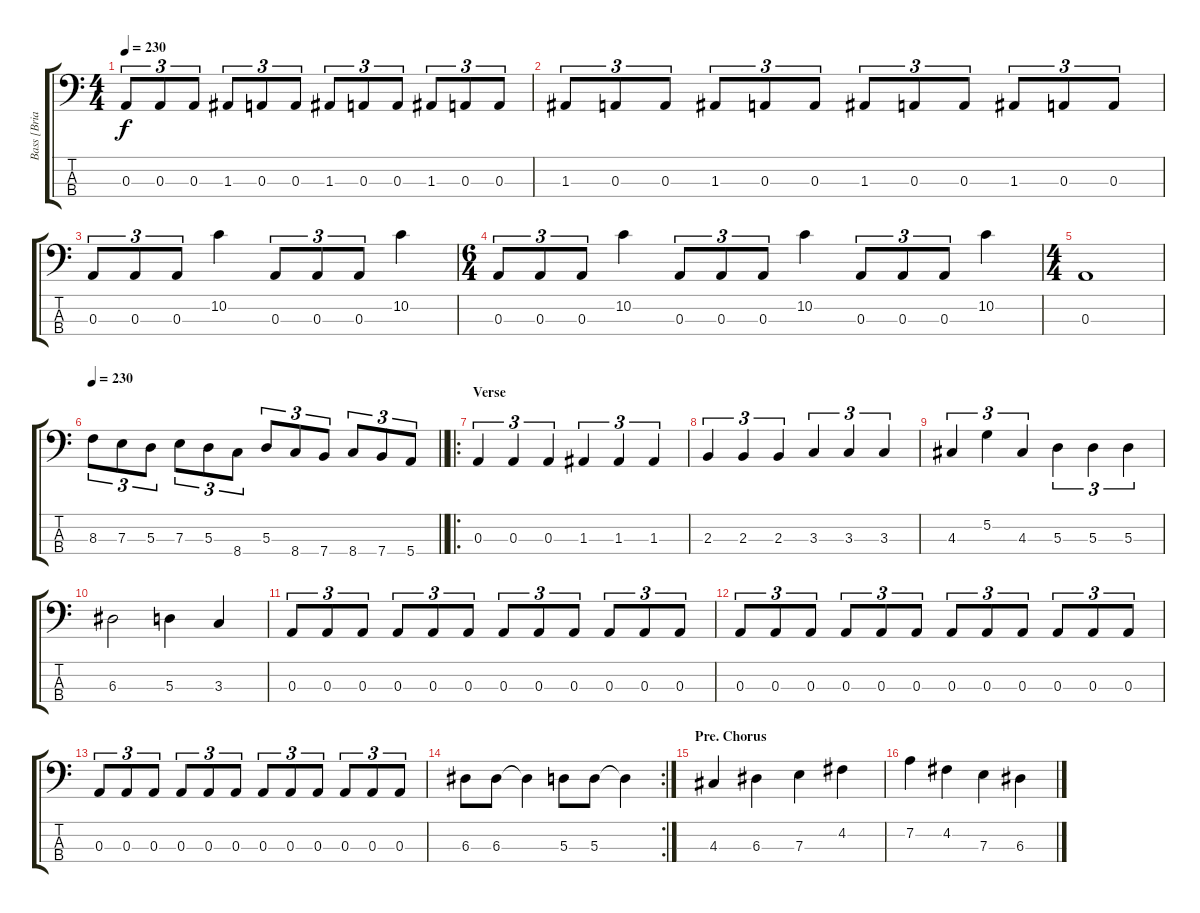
\track ("Bass [Brian Bonini]" "Bass [Bria") {instrument electricbassfinger}
\staff {score tabs}
\tuning (G2 D2 A1 E1) {hide}
\ts (4 4)
\tempo 230
\clef f4
\ks c
0.3.8{tu (3 2) dy f} 0.3.8{tu (3 2)} 0.3.8{tu (3 2)} 1.3.8{tu (3 2)} 0.3.8{tu (3 2)} 0.3.8{tu (3 2)} 1.3.8{tu (3 2)} 0.3.8{tu (3 2)} 0.3.8{tu (3 2)} 1.3.8{tu (3 2)} 0.3.8{tu (3 2)} 0.3.8{tu (3 2)} |
1.3.8{tu (3 2)} 0.3.8{tu (3 2)} 0.3.8{tu (3 2)} 1.3.8{tu (3 2)} 0.3.8{tu (3 2)} 0.3.8{tu (3 2)} 1.3.8{tu (3 2)} 0.3.8{tu (3 2)} 0.3.8{tu (3 2)} 1.3.8{tu (3 2)} 0.3.8{tu (3 2)} 0.3.8{tu (3 2)} |
0.3.8{tu (3 2)} 0.3.8{tu (3 2)} 0.3.8{tu (3 2)} 10.2.4 0.3.8{tu (3 2)} 0.3.8{tu (3 2)} 0.3.8{tu (3 2)} 10.2.4 |
\ts (6 4)
0.3.8{tu (3 2)} 0.3.8{tu (3 2)} 0.3.8{tu (3 2)} 10.2.4 0.3.8{tu (3 2)} 0.3.8{tu (3 2)} 0.3.8{tu (3 2)} 10.2.4 0.3.8{tu (3 2)} 0.3.8{tu (3 2)} 0.3.8{tu (3 2)} 10.2.4 |
\ts (4 4)
0.3.1 |
\tempo 230
\barLineRight lightlight
8.3.8{tu (3 2)} 7.3.8{tu (3 2)} 5.3.8{tu (3 2)} 7.3.8{tu (3 2)} 5.3.8{tu (3 2)} 8.4.8{tu (3 2)} 5.3.8{tu (3 2)} 8.4.8{tu (3 2)} 7.4.8{tu (3 2)} 8.4.8{tu (3 2)} 7.4.8{tu (3 2)} 5.4.8{tu (3 2)} |
\ro
\section ("" "Verse")
0.3.4{tu (3 2)} 0.3.4{tu (3 2)} 0.3.4{tu (3 2)} 1.3.4{tu (3 2)} 1.3.4{tu (3 2)} 1.3.4{tu (3 2)} |
2.3.4{tu (3 2)} 2.3.4{tu (3 2)} 2.3.4{tu (3 2)} 3.3.4{tu (3 2)} 3.3.4{tu (3 2)} 3.3.4{tu (3 2)} |
4.3.4{tu (3 2)} 5.2.4{tu (3 2)} 4.3.4{tu (3 2)} 5.3.4{tu (3 2)} 5.3.4{tu (3 2)} 5.3.4{tu (3 2)} |
6.3.2 5.3.4 3.3.4 |
0.3.8{tu (3 2)} 0.3.8{tu (3 2)} 0.3.8{tu (3 2)} 0.3.8{tu (3 2)} 0.3.8{tu (3 2)} 0.3.8{tu (3 2)} 0.3.8{tu (3 2)} 0.3.8{tu (3 2)} 0.3.8{tu (3 2)} 0.3.8{tu (3 2)} 0.3.8{tu (3 2)} 0.3.8{tu (3 2)} |
0.3.8{tu (3 2)} 0.3.8{tu (3 2)} 0.3.8{tu (3 2)} 0.3.8{tu (3 2)} 0.3.8{tu (3 2)} 0.3.8{tu (3 2)} 0.3.8{tu (3 2)} 0.3.8{tu (3 2)} 0.3.8{tu (3 2)} 0.3.8{tu (3 2)} 0.3.8{tu (3 2)} 0.3.8{tu (3 2)} |
0.3.8{tu (3 2)} 0.3.8{tu (3 2)} 0.3.8{tu (3 2)} 0.3.8{tu (3 2)} 0.3.8{tu (3 2)} 0.3.8{tu (3 2)} 0.3.8{tu (3 2)} 0.3.8{tu (3 2)} 0.3.8{tu (3 2)} 0.3.8{tu (3 2)} 0.3.8{tu (3 2)} 0.3.8{tu (3 2)} |
\rc 2
6.3.8 6.3.8 6.3{t}.4 5.3.8 5.3.8 5.3{t}.4 |
\section ("" "Pre. Chorus")
4.3.4 6.3.4 7.3.4 4.2.4 |
7.2.4 4.2.4 7.3.4 6.3.4
